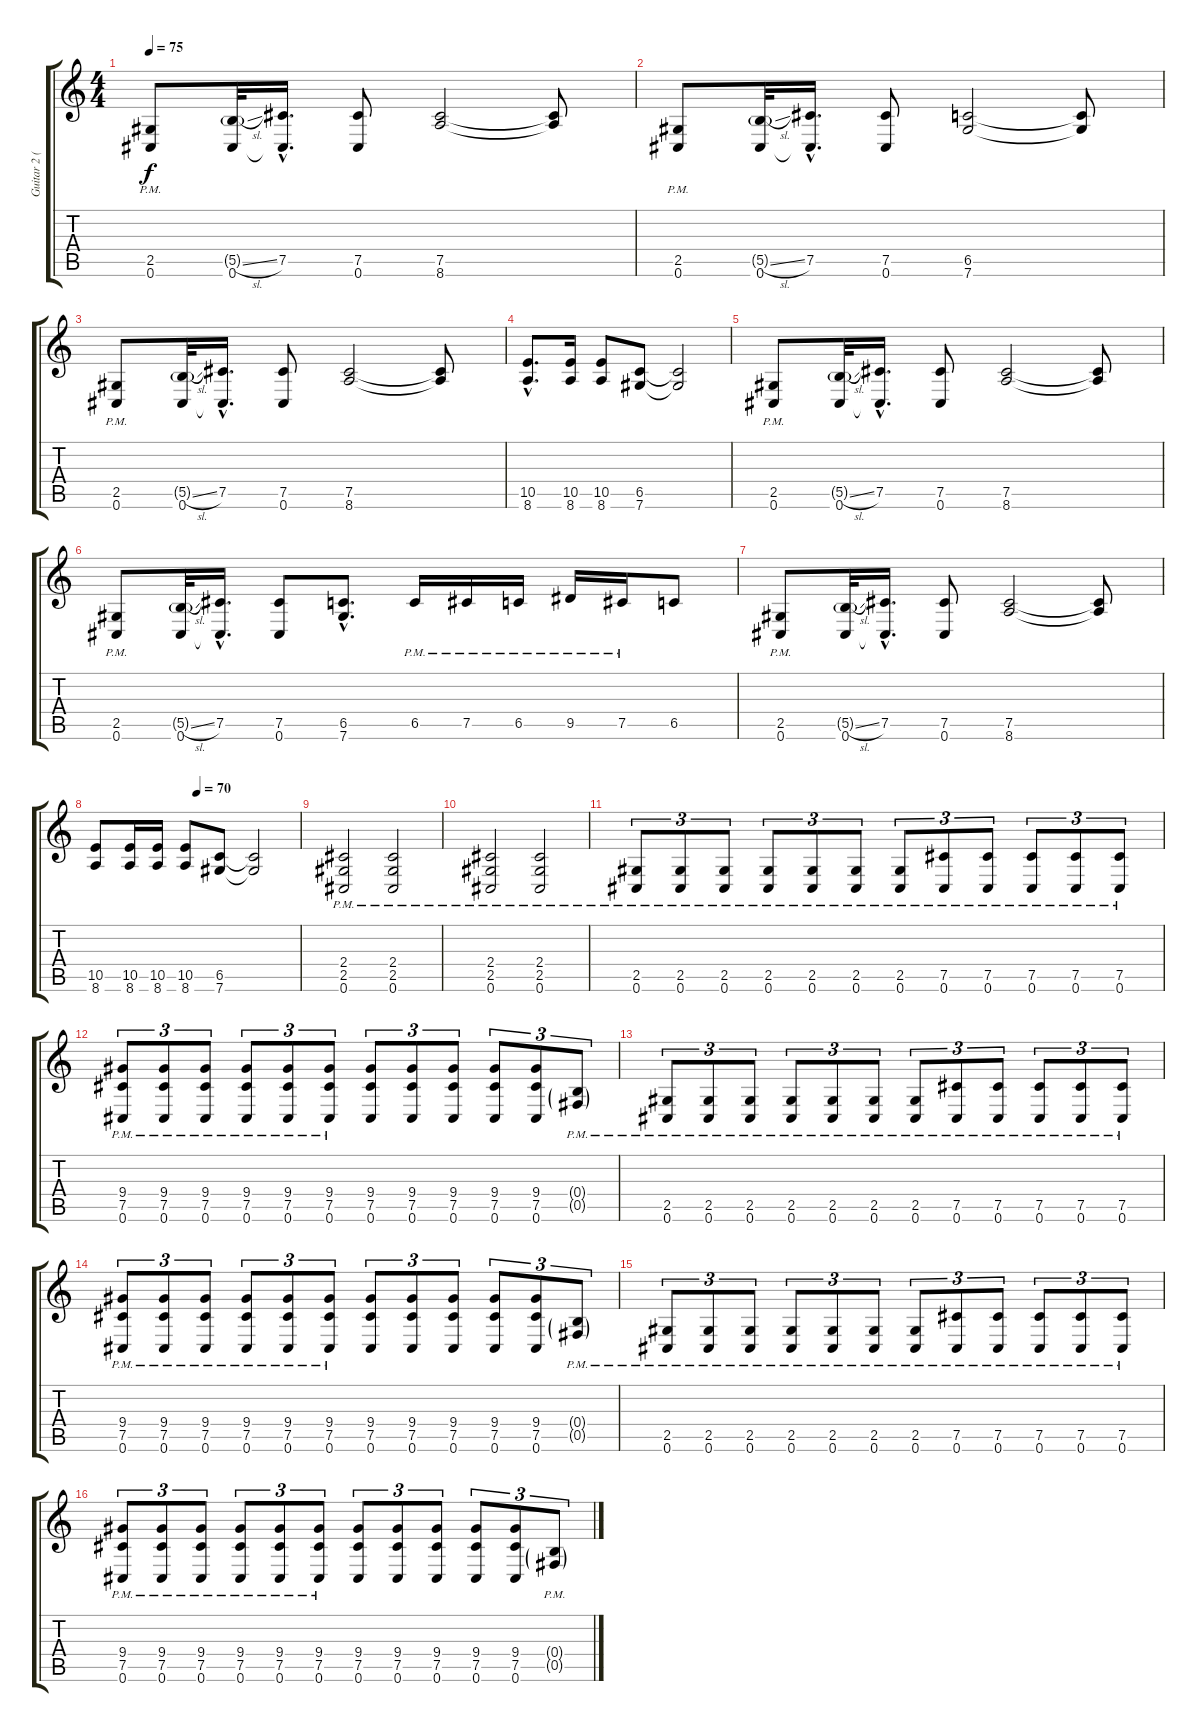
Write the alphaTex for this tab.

\track ("Guitar 2 (Distortion)" "Guitar 2 (") {instrument distortionguitar}
\staff {score tabs}
\tuning (Db4 Ab3 E3 B2 Gb2 Db2) {hide}
\ts (4 4)
\tempo 75
\clef g2
\ks c
(2.5{pm} 0.6{pm}).8{dy f} (5.5{sl g} 0.6).32 (7.5{hac} 0.6{hac t}).16{d} (7.5 0.6).8 (7.5 8.6).2 (7.5{t} 8.6{t}).8 |
(2.5{pm} 0.6{pm}).8 (5.5{sl g} 0.6).32 (7.5{hac} 0.6{hac t}).16{d} (7.5 0.6).8 (6.5 7.6).2 (6.5{t} 7.6{t}).8 |
(2.5{pm} 0.6{pm}).8 (5.5{sl g} 0.6).32 (7.5{hac} 0.6{hac t}).16{d} (7.5 0.6).8 (7.5 8.6).2 (7.5{t} 8.6{t}).8 |
(10.5{hac} 8.6{hac}).8{d} (10.5 8.6).16 (10.5 8.6).8 (6.5 7.6).8 (6.5{t} 7.6{t}).2 |
(2.5{pm} 0.6{pm}).8 (5.5{sl g} 0.6).32 (7.5{hac} 0.6{hac t}).16{d} (7.5 0.6).8 (7.5 8.6).2 (7.5{t} 8.6{t}).8 |
(2.5{pm} 0.6{pm}).8 (5.5{sl g} 0.6).32 (7.5{hac} 0.6{hac t}).16{d} (7.5 0.6).8 (6.5{hac} 7.6{hac}).8{d} 6.5{pm}.16 7.5{pm}.16 6.5{pm}.16 9.5{pm}.16 7.5{pm}.16 6.5.8 |
(2.5{pm} 0.6{pm}).8 (5.5{sl g} 0.6).32 (7.5{hac} 0.6{hac t}).16{d} (7.5 0.6).8 (7.5 8.6).2 (7.5{t} 8.6{t}).8 |
\tempo (70 0.5)
(10.5 8.6).8 (10.5 8.6).16 (10.5 8.6).16 (10.5 8.6).8 (6.5 7.6).8 (6.5{t} 7.6{t}).2 |
(2.4{pm} 2.5{pm} 0.6{pm}).2 (2.4{pm} 2.5{pm} 0.6{pm}).2 |
(2.4{pm} 2.5{pm} 0.6{pm}).2 (2.4{pm} 2.5{pm} 0.6{pm}).2 |
(2.5{pm} 0.6{pm}).8{tu (3 2)} (2.5{pm} 0.6{pm}).8{tu (3 2)} (2.5{pm} 0.6{pm}).8{tu (3 2)} (2.5{pm} 0.6{pm}).8{tu (3 2)} (2.5{pm} 0.6{pm}).8{tu (3 2)} (2.5{pm} 0.6{pm}).8{tu (3 2)} (2.5{pm} 0.6{pm}).8{tu (3 2)} (7.5{pm} 0.6{pm}).8{tu (3 2)} (7.5{pm} 0.6{pm}).8{tu (3 2)} (7.5{pm} 0.6{pm}).8{tu (3 2)} (7.5{pm} 0.6{pm}).8{tu (3 2)} (7.5{pm} 0.6{pm}).8{tu (3 2)} |
(9.4{pm} 7.5{pm} 0.6{pm}).8{tu (3 2)} (9.4{pm} 7.5{pm} 0.6{pm}).8{tu (3 2)} (9.4{pm} 7.5{pm} 0.6{pm}).8{tu (3 2)} (9.4{pm} 7.5{pm} 0.6{pm}).8{tu (3 2)} (9.4{pm} 7.5{pm} 0.6{pm}).8{tu (3 2)} (9.4{pm} 7.5{pm} 0.6{pm}).8{tu (3 2)} (9.4 7.5 0.6).8{tu (3 2)} (9.4 7.5 0.6).8{tu (3 2)} (9.4 7.5 0.6).8{tu (3 2)} (9.4 7.5 0.6).8{tu (3 2)} (9.4 7.5 0.6).8{tu (3 2)} (0.4{g pm} 0.5{g pm}).8{tu (3 2)} |
(2.5{pm} 0.6{pm}).8{tu (3 2)} (2.5{pm} 0.6{pm}).8{tu (3 2)} (2.5{pm} 0.6{pm}).8{tu (3 2)} (2.5{pm} 0.6{pm}).8{tu (3 2)} (2.5{pm} 0.6{pm}).8{tu (3 2)} (2.5{pm} 0.6{pm}).8{tu (3 2)} (2.5{pm} 0.6{pm}).8{tu (3 2)} (7.5{pm} 0.6{pm}).8{tu (3 2)} (7.5{pm} 0.6{pm}).8{tu (3 2)} (7.5{pm} 0.6{pm}).8{tu (3 2)} (7.5{pm} 0.6{pm}).8{tu (3 2)} (7.5{pm} 0.6{pm}).8{tu (3 2)} |
(9.4{pm} 7.5{pm} 0.6{pm}).8{tu (3 2)} (9.4{pm} 7.5{pm} 0.6{pm}).8{tu (3 2)} (9.4{pm} 7.5{pm} 0.6{pm}).8{tu (3 2)} (9.4{pm} 7.5{pm} 0.6{pm}).8{tu (3 2)} (9.4{pm} 7.5{pm} 0.6{pm}).8{tu (3 2)} (9.4{pm} 7.5{pm} 0.6{pm}).8{tu (3 2)} (9.4 7.5 0.6).8{tu (3 2)} (9.4 7.5 0.6).8{tu (3 2)} (9.4 7.5 0.6).8{tu (3 2)} (9.4 7.5 0.6).8{tu (3 2)} (9.4 7.5 0.6).8{tu (3 2)} (0.4{g pm} 0.5{g pm}).8{tu (3 2)} |
(2.5{pm} 0.6{pm}).8{tu (3 2)} (2.5{pm} 0.6{pm}).8{tu (3 2)} (2.5{pm} 0.6{pm}).8{tu (3 2)} (2.5{pm} 0.6{pm}).8{tu (3 2)} (2.5{pm} 0.6{pm}).8{tu (3 2)} (2.5{pm} 0.6{pm}).8{tu (3 2)} (2.5{pm} 0.6{pm}).8{tu (3 2)} (7.5{pm} 0.6{pm}).8{tu (3 2)} (7.5{pm} 0.6{pm}).8{tu (3 2)} (7.5{pm} 0.6{pm}).8{tu (3 2)} (7.5{pm} 0.6{pm}).8{tu (3 2)} (7.5{pm} 0.6{pm}).8{tu (3 2)} |
(9.4{pm} 7.5{pm} 0.6{pm}).8{tu (3 2)} (9.4{pm} 7.5{pm} 0.6{pm}).8{tu (3 2)} (9.4{pm} 7.5{pm} 0.6{pm}).8{tu (3 2)} (9.4{pm} 7.5{pm} 0.6{pm}).8{tu (3 2)} (9.4{pm} 7.5{pm} 0.6{pm}).8{tu (3 2)} (9.4{pm} 7.5{pm} 0.6{pm}).8{tu (3 2)} (9.4 7.5 0.6).8{tu (3 2)} (9.4 7.5 0.6).8{tu (3 2)} (9.4 7.5 0.6).8{tu (3 2)} (9.4 7.5 0.6).8{tu (3 2)} (9.4 7.5 0.6).8{tu (3 2)} (0.4{g pm} 0.5{g pm}).8{tu (3 2)}
